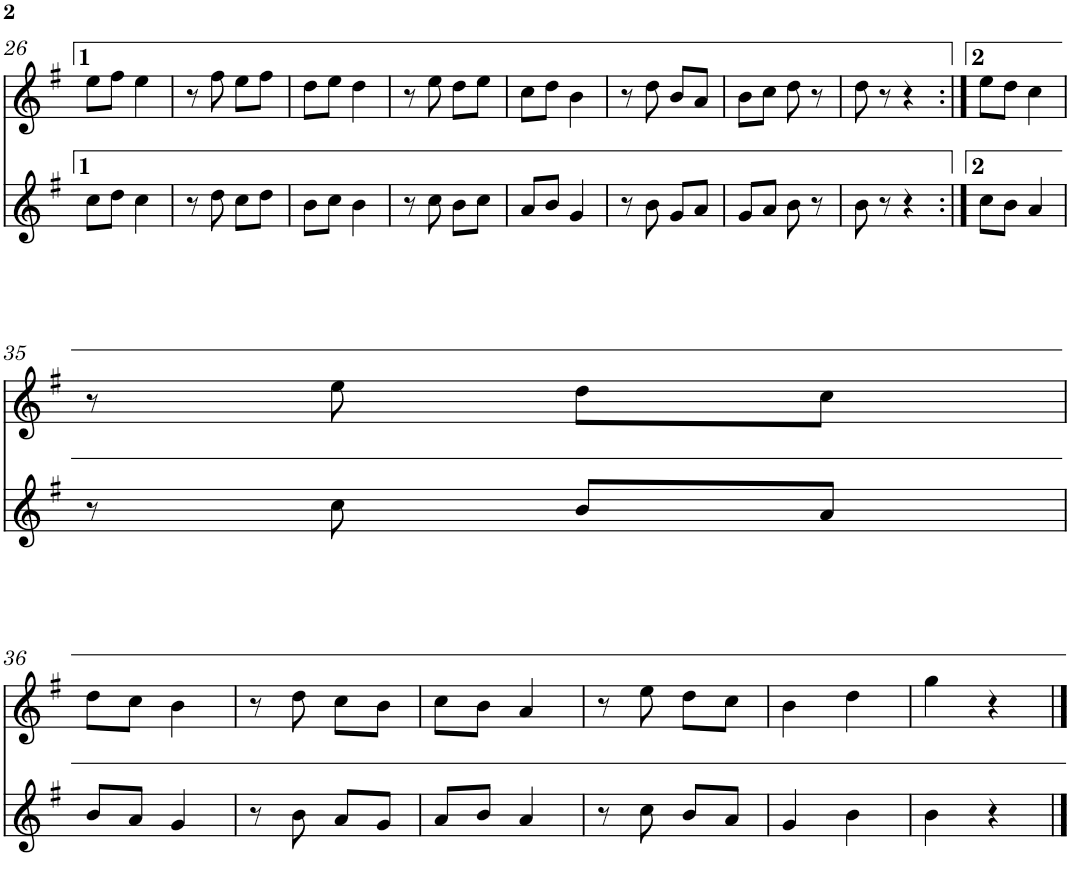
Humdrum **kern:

**kern	**kern
*part2	*part1
*staff2	*staff1
*I"Gralla 2	*I"Gralla 1
!!LO:PB:g=z
*clefG2	*clefG2
*k[f#]	*k[f#]
*M2/4	*M2/4
=26	=26
8cc\L	8ee\L
8dd\J	8ff#\J
4cc\	4ee\
=27	=27
8r	8r
8dd\	8ff#\
8cc\L	8ee\L
8dd\J	8ff#\J
=28	=28
8b\L	8dd\L
8cc\J	8ee\J
4b\	4dd\
=29	=29
8r	8r
8cc\	8ee\
8b\L	8dd\L
8cc\J	8ee\J
=30	=30
8a/L	8cc\L
8b/J	8dd\J
4g/	4b\
=31	=31
8r	8r
8b\	8dd\
8g/L	8b/L
8a/J	8a/J
=32	=32
8g/L	8b\L
8a/J	8cc\J
8b\	8dd\
8r	8r
=33	=33
8b\	8dd\
8r	8r
4r	4r
=34:|!	=34:|!
8cc\L	8ee\L
8b\J	8dd\J
4a/	4cc\
!!LO:LB:g=z
=35	=35
8r	8r
8cc\	8ee\
8b/L	8dd\L
8a/J	8cc\J
!!LO:LB:g=z
=36	=36
8b/L	8dd\L
8a/J	8cc\J
4g/	4b\
=37	=37
8r	8r
8b\	8dd\
8a/L	8cc\L
8g/J	8b\J
=38	=38
8a/L	8cc\L
8b/J	8b\J
4a/	4a/
=39	=39
8r	8r
8cc\	8ee\
8b/L	8dd\L
8a/J	8cc\J
=40	=40
4g/	4b\
4b\	4dd\
=41	=41
4b\	4gg\
4r	4r
==	==
*-	*-
